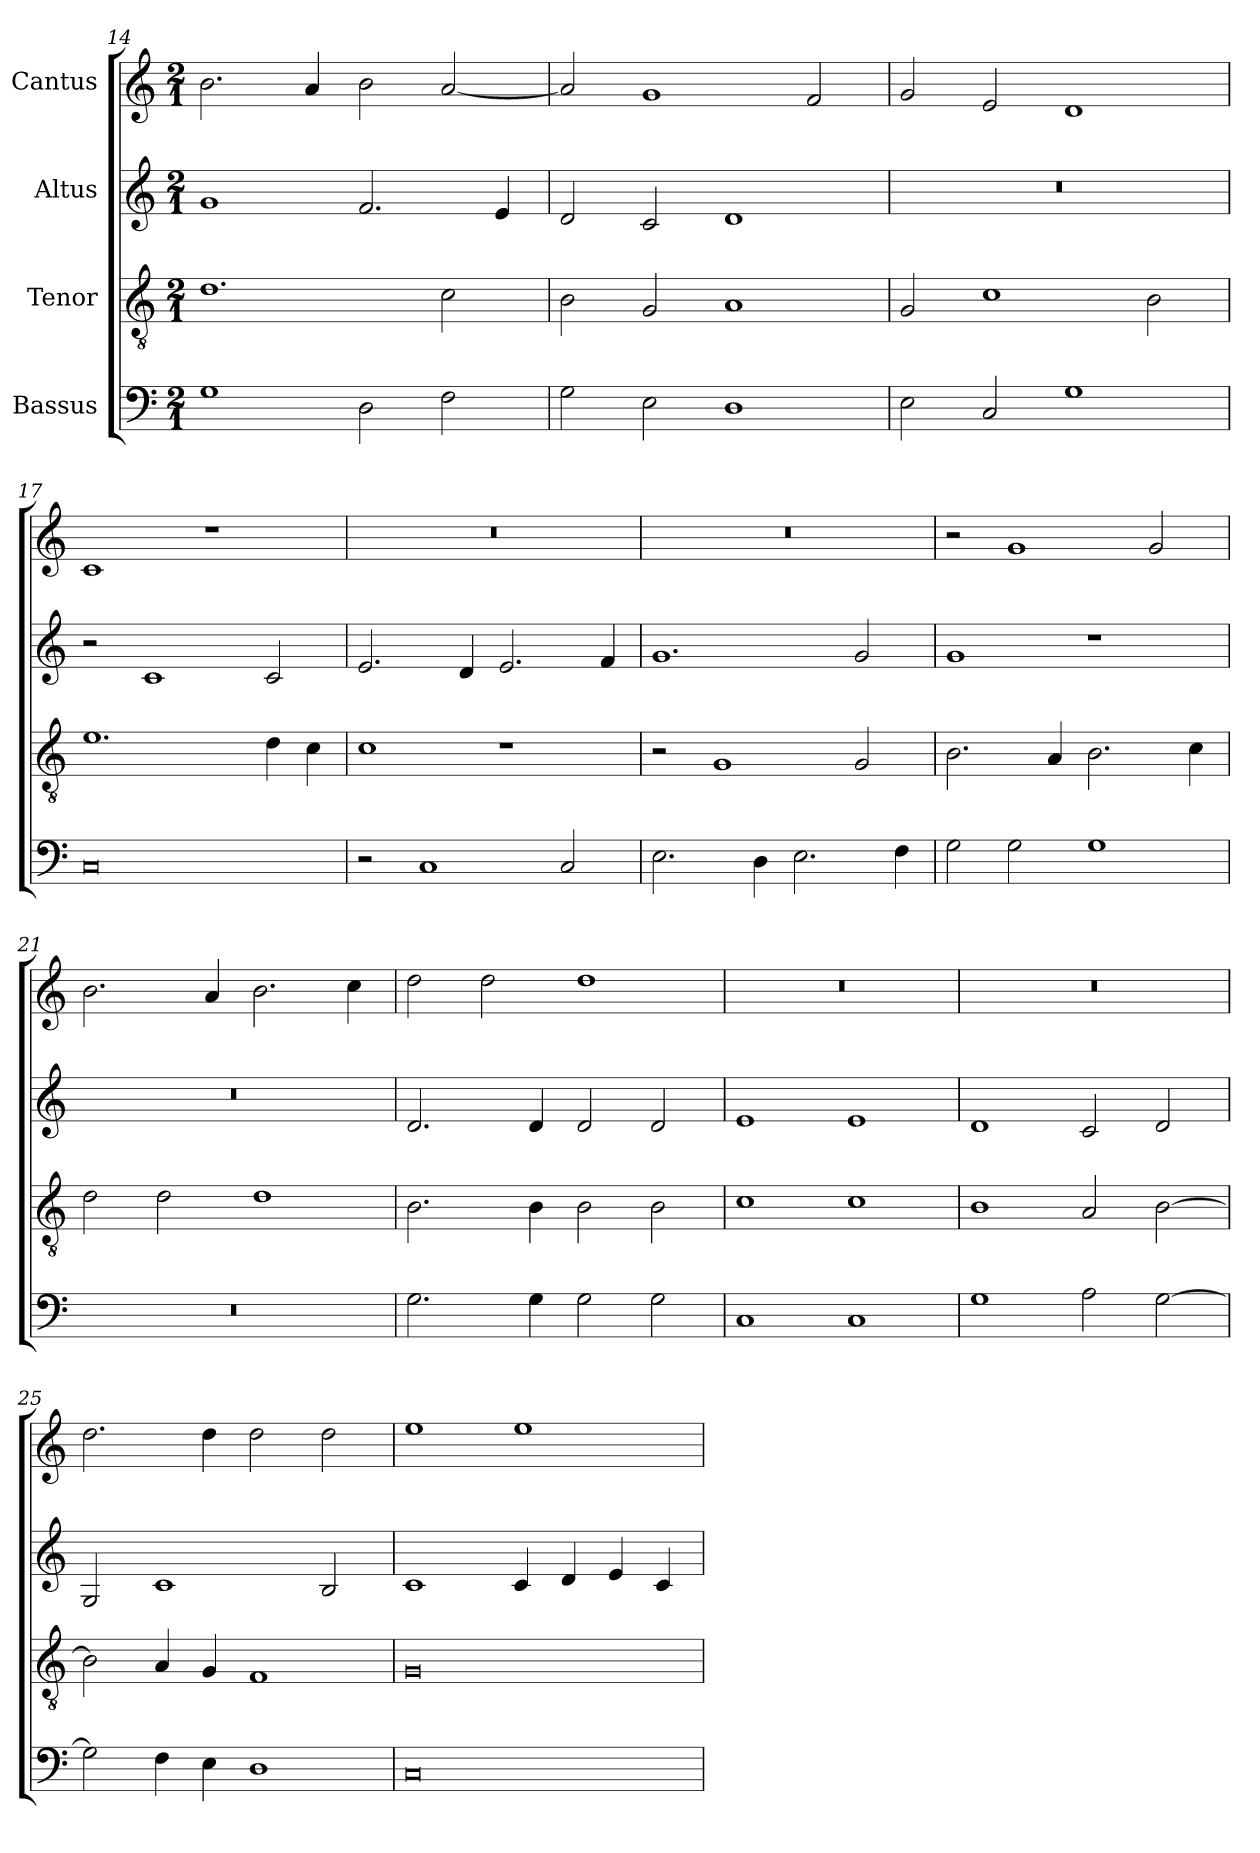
**kern	**kern	**kern	**kern
*part4	*part3	*part2	*part1
*staff4	*staff3	*staff2	*staff1
*I"Bassus	*I"Tenor	*I"Altus	*I"Cantus
*clefF4	*clefGv2	*clefG2	*clefG2
*	*ITrd7c12	*	*
*k[]	*k[]	*k[]	*k[]
*C:	*C:	*C:	*C:
*M2/1	*M2/1	*M2/1	*M2/1
=14	=14	=14	=14
1Gi	1.Di	1gi	2.bi\
.	.	.	4ai/
2Di\	.	2.fi/	2bi\
2Fi\	2Ci\	.	[<2ai/
.	.	4ei/	.
=15	=15	=15	=15
2Gi\	2BBi\	2di/	2ai/]
2Ei\	2GGi/	2ci/	1gi
1Di	1AAi	1di	.
.	.	.	2fi/
=16	=16	=16	=16
!	!	!LO:N:vis=1	!
2Ei\	2GGi/	0r	2gi/
2Ci/	1Ci	.	2ei/
1Gi	.	.	1di
.	2BBi\	.	.
=17	=17	=17	=17
0Ci	1.Ei	2r	1ci
.	.	1ci	.
.	.	.	1r
.	4Di\	2ci/	.
.	4Ci\	.	.
=18	=18	=18	=18
!	!	!	!LO:N:vis=1
2r	1Ci	2.ei/	0r
1Ci	.	.	.
.	.	4di/	.
.	1r	2.ei/	.
2Ci/	.	.	.
.	.	4fi/	.
!!LO:LB:g=z
=19	=19	=19	=19
!	!	!	!LO:N:vis=1
2.Ei\	2r	1.gi	0r
.	1GGi	.	.
4Di\	.	.	.
2.Ei\	.	.	.
.	2GGi/	2gi/	.
4Fi\	.	.	.
=20	=20	=20	=20
2Gi\	2.BBi\	1gi	2r
2Gi\	.	.	1gi
.	4AAi/	.	.
1Gi	2.BBi\	1r	.
.	.	.	2gi/
.	4Ci\	.	.
=21	=21	=21	=21
!LO:N:vis=1	!	!LO:N:vis=1	!
0r	2Di\	0r	2.bi\
.	2Di\	.	.
.	.	.	4ai/
.	1Di	.	2.bi\
.	.	.	4cci\
=22	=22	=22	=22
2.Gi\	2.BBi\	2.di/	2ddi\
.	.	.	2ddi\
4Gi\	4BBi\	4di/	.
2Gi\	2BBi\	2di/	1ddi
2Gi\	2BBi\	2di/	.
=23	=23	=23	=23
!	!	!	!LO:N:vis=1
1Ci	1Ci	1ei	0r
1Ci	1Ci	1ei	.
=24	=24	=24	=24
!	!	!	!LO:N:vis=1
1Gi	1BBi	1di	0r
2Ai\	2AAi/	2ci/	.
[>2Gi\	[>2BBi\	2di/	.
!!LO:LB:g=z
=25	=25	=25	=25
2Gi\]	2BBi\]	2Gi/	2.ddi\
4Fi\	4AAi/	1ci	.
4Ei\	4GGi/	.	4ddi\
1Di	1FFi	.	2ddi\
.	.	2Bi/	2ddi\
=26	=26	=26	=26
0Ci	0GGi	1ci	1eei
.	.	4ci/	1eei
.	.	4di/	.
.	.	4ei/	.
.	.	4ci/	.
=	=	=	=
*-	*-	*-	*-
